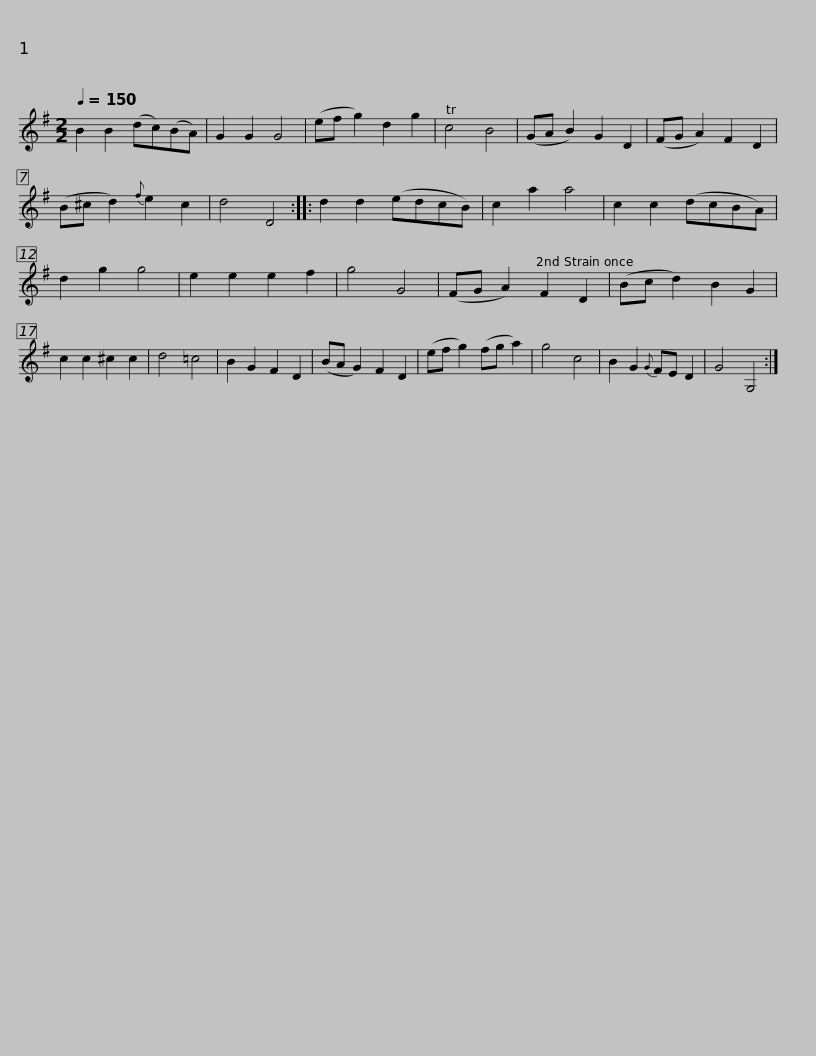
X:1
L:1/8
Q:1/4=150
M:2/2
I:linebreak $
K:G
V:1 treble
V:1
 B2 B2 (dc)(BA) | G2 G2 G4 | (ef g2) d2 g2 | c4 B4 | (GA B2) G2 D2 | %5
 (FG A2) F2 D2 | (B^c d2){f} e2 c2 | d4 D4 ::$ d2 d2 (edcB) | c2 a2 a4 | %10
 c2 c2 (dcBA) | d2 g2 g4 | e2 e2 e2 f2 | g4 G4 | (FG A2) F2 D2 | %15
 (Bc d2) B2 G2 | c2 c2 ^c2 c2 |$ d4 =c4 | B2 G2 F2 D2 | (BA G2) F2 D2 | %20
 (ef g2) (fg a2) | g4 c4 | B2 G2{G} FE D2 | G4 G,4 :| %24
